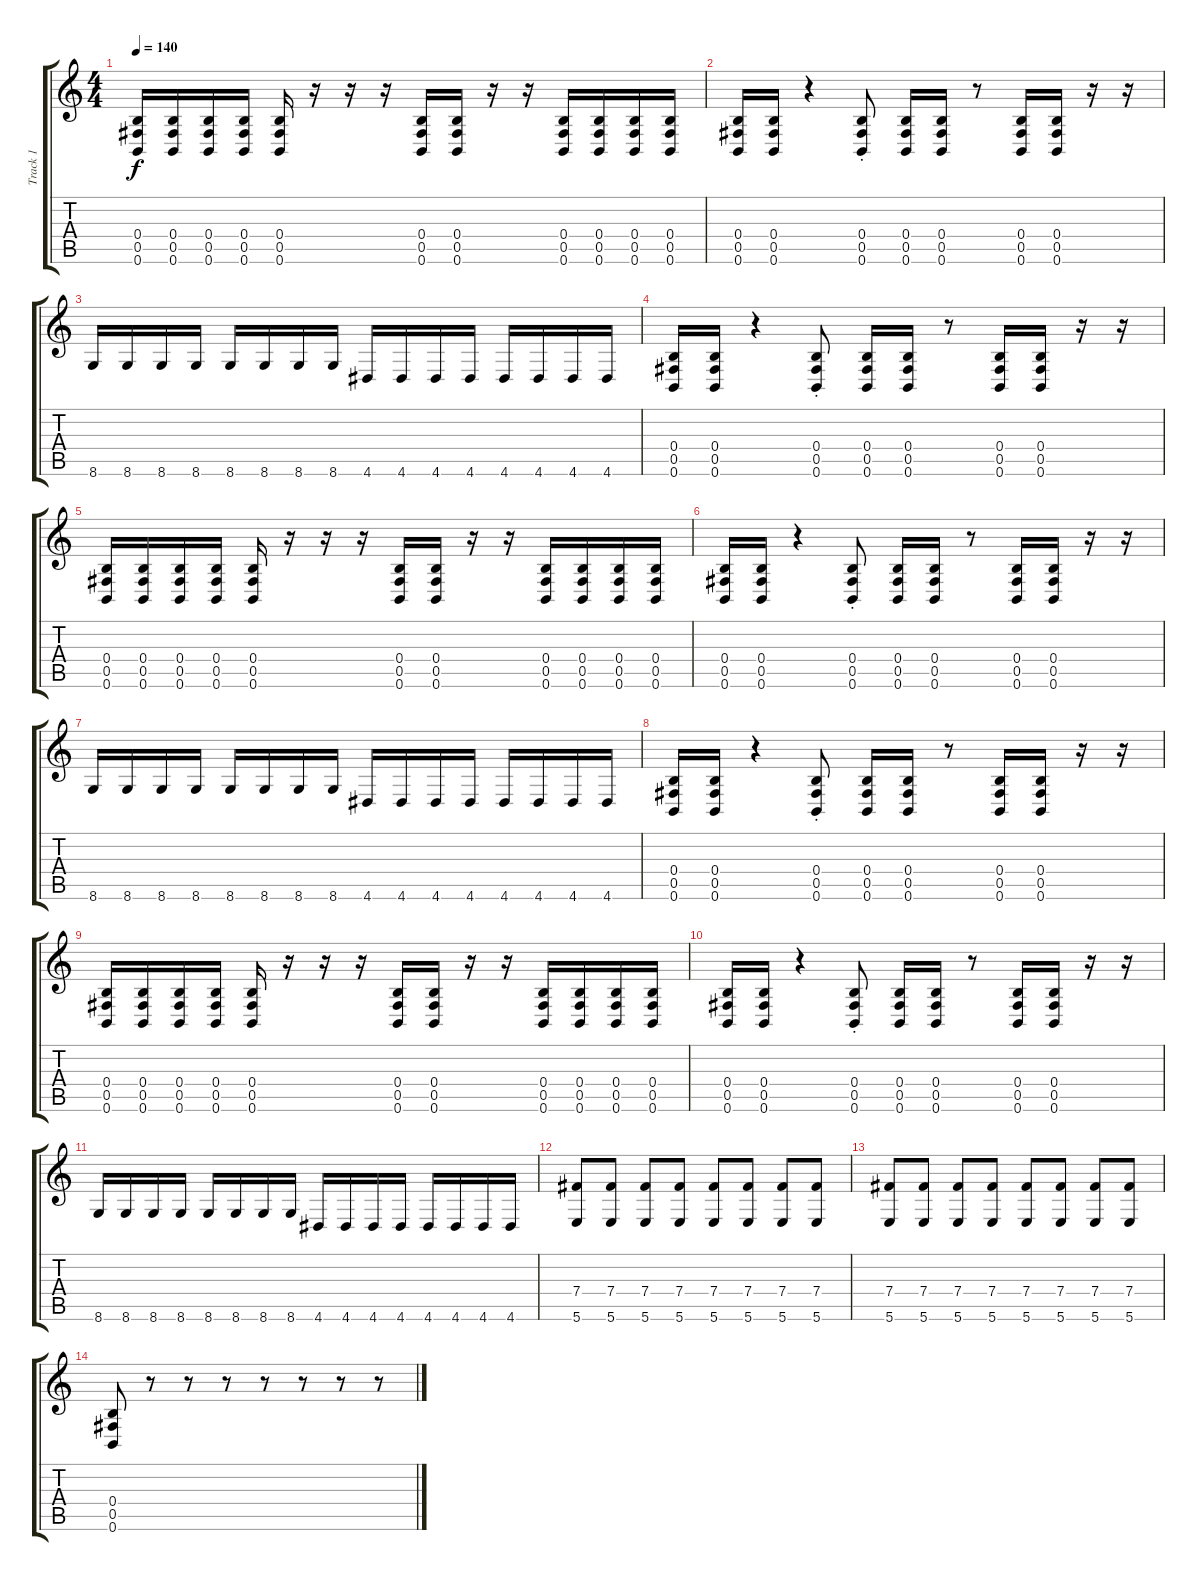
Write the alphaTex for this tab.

\track ("Track 1" "Track 1") {instrument distortionguitar}
\staff {score tabs}
\tuning (Db4 Ab3 E3 B2 Gb2 B1) {hide}
\ts (4 4)
\tempo 140
\clef g2
\ks c
(0.4 0.5 0.6).16{dy f} (0.4 0.5 0.6).16 (0.4 0.5 0.6).16 (0.4 0.5 0.6).16 (0.4 0.5 0.6).16 r.16 r.16 r.16 (0.4 0.5 0.6).16 (0.4 0.5 0.6).16 r.16 r.16 (0.4 0.5 0.6).16 (0.4 0.5 0.6).16 (0.4 0.5 0.6).16 (0.4 0.5 0.6).16 |
(0.4 0.5 0.6).16 (0.4 0.5 0.6).16 r.4 (0.4{st} 0.5{st} 0.6{st}).8 (0.4 0.5 0.6).16 (0.4 0.5 0.6).16 r.8 (0.4 0.5 0.6).16 (0.4 0.5 0.6).16 r.16 r.16 |
8.6.16 8.6.16 8.6.16 8.6.16 8.6.16 8.6.16 8.6.16 8.6.16 4.6.16 4.6.16 4.6.16 4.6.16 4.6.16 4.6.16 4.6.16 4.6.16 |
(0.4 0.5 0.6).16 (0.4 0.5 0.6).16 r.4 (0.4{st} 0.5{st} 0.6{st}).8 (0.4 0.5 0.6).16 (0.4 0.5 0.6).16 r.8 (0.4 0.5 0.6).16 (0.4 0.5 0.6).16 r.16 r.16 |
(0.4 0.5 0.6).16 (0.4 0.5 0.6).16 (0.4 0.5 0.6).16 (0.4 0.5 0.6).16 (0.4 0.5 0.6).16 r.16 r.16 r.16 (0.4 0.5 0.6).16 (0.4 0.5 0.6).16 r.16 r.16 (0.4 0.5 0.6).16 (0.4 0.5 0.6).16 (0.4 0.5 0.6).16 (0.4 0.5 0.6).16 |
(0.4 0.5 0.6).16 (0.4 0.5 0.6).16 r.4 (0.4{st} 0.5{st} 0.6{st}).8 (0.4 0.5 0.6).16 (0.4 0.5 0.6).16 r.8 (0.4 0.5 0.6).16 (0.4 0.5 0.6).16 r.16 r.16 |
8.6.16 8.6.16 8.6.16 8.6.16 8.6.16 8.6.16 8.6.16 8.6.16 4.6.16 4.6.16 4.6.16 4.6.16 4.6.16 4.6.16 4.6.16 4.6.16 |
(0.4 0.5 0.6).16 (0.4 0.5 0.6).16 r.4 (0.4{st} 0.5{st} 0.6{st}).8 (0.4 0.5 0.6).16 (0.4 0.5 0.6).16 r.8 (0.4 0.5 0.6).16 (0.4 0.5 0.6).16 r.16 r.16 |
(0.4 0.5 0.6).16 (0.4 0.5 0.6).16 (0.4 0.5 0.6).16 (0.4 0.5 0.6).16 (0.4 0.5 0.6).16 r.16 r.16 r.16 (0.4 0.5 0.6).16 (0.4 0.5 0.6).16 r.16 r.16 (0.4 0.5 0.6).16 (0.4 0.5 0.6).16 (0.4 0.5 0.6).16 (0.4 0.5 0.6).16 |
(0.4 0.5 0.6).16 (0.4 0.5 0.6).16 r.4 (0.4{st} 0.5{st} 0.6{st}).8 (0.4 0.5 0.6).16 (0.4 0.5 0.6).16 r.8 (0.4 0.5 0.6).16 (0.4 0.5 0.6).16 r.16 r.16 |
8.6.16 8.6.16 8.6.16 8.6.16 8.6.16 8.6.16 8.6.16 8.6.16 4.6.16 4.6.16 4.6.16 4.6.16 4.6.16 4.6.16 4.6.16 4.6.16 |
(7.4 5.6).8 (7.4 5.6).8 (7.4 5.6).8 (7.4 5.6).8 (7.4 5.6).8 (7.4 5.6).8 (7.4 5.6).8 (7.4 5.6).8 |
(7.4 5.6).8 (7.4 5.6).8 (7.4 5.6).8 (7.4 5.6).8 (7.4 5.6).8 (7.4 5.6).8 (7.4 5.6).8 (7.4 5.6).8 |
(0.4 0.5 0.6).8 r.8 r.8 r.8 r.8 r.8 r.8 r.8
